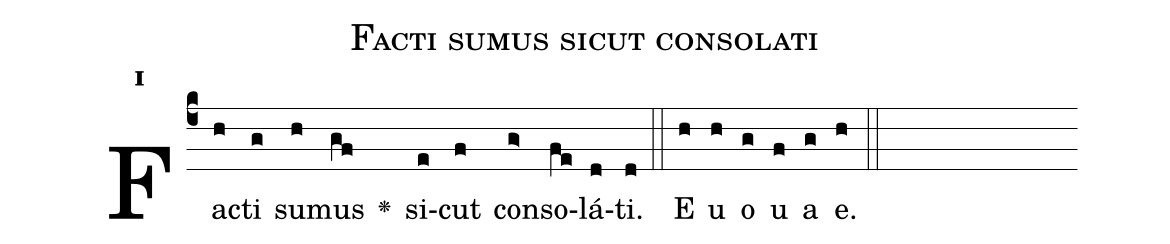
name:Facti sumus sicut consolati;
office-part:Antiphona;
mode:1;
%%
initial-style: 1;
name: Facti sumus sicut consolati;
book: Antiphonae & Responsoria/Tomus III, p. 79;
occasion: Psalterium Hebdomada III Feria IV;
office-part: Vesperae Ant 1;
user-notes: ;
commentary: ;
annotation: 1a;
centering-scheme: english;
fontsize: 12;
font: OFLSortsMillGoudy;
height: 11;
width: 4.5;
%%
(c4)Fa(h)cti(g) su(h)mus(gf) <v>\greheightstar</v>() si(e)cut(f) con(g>)so(fe)lá(d)ti.(d) (::)
E(h) u(h) o(g) u(f) a(g) e.(h) (::)
